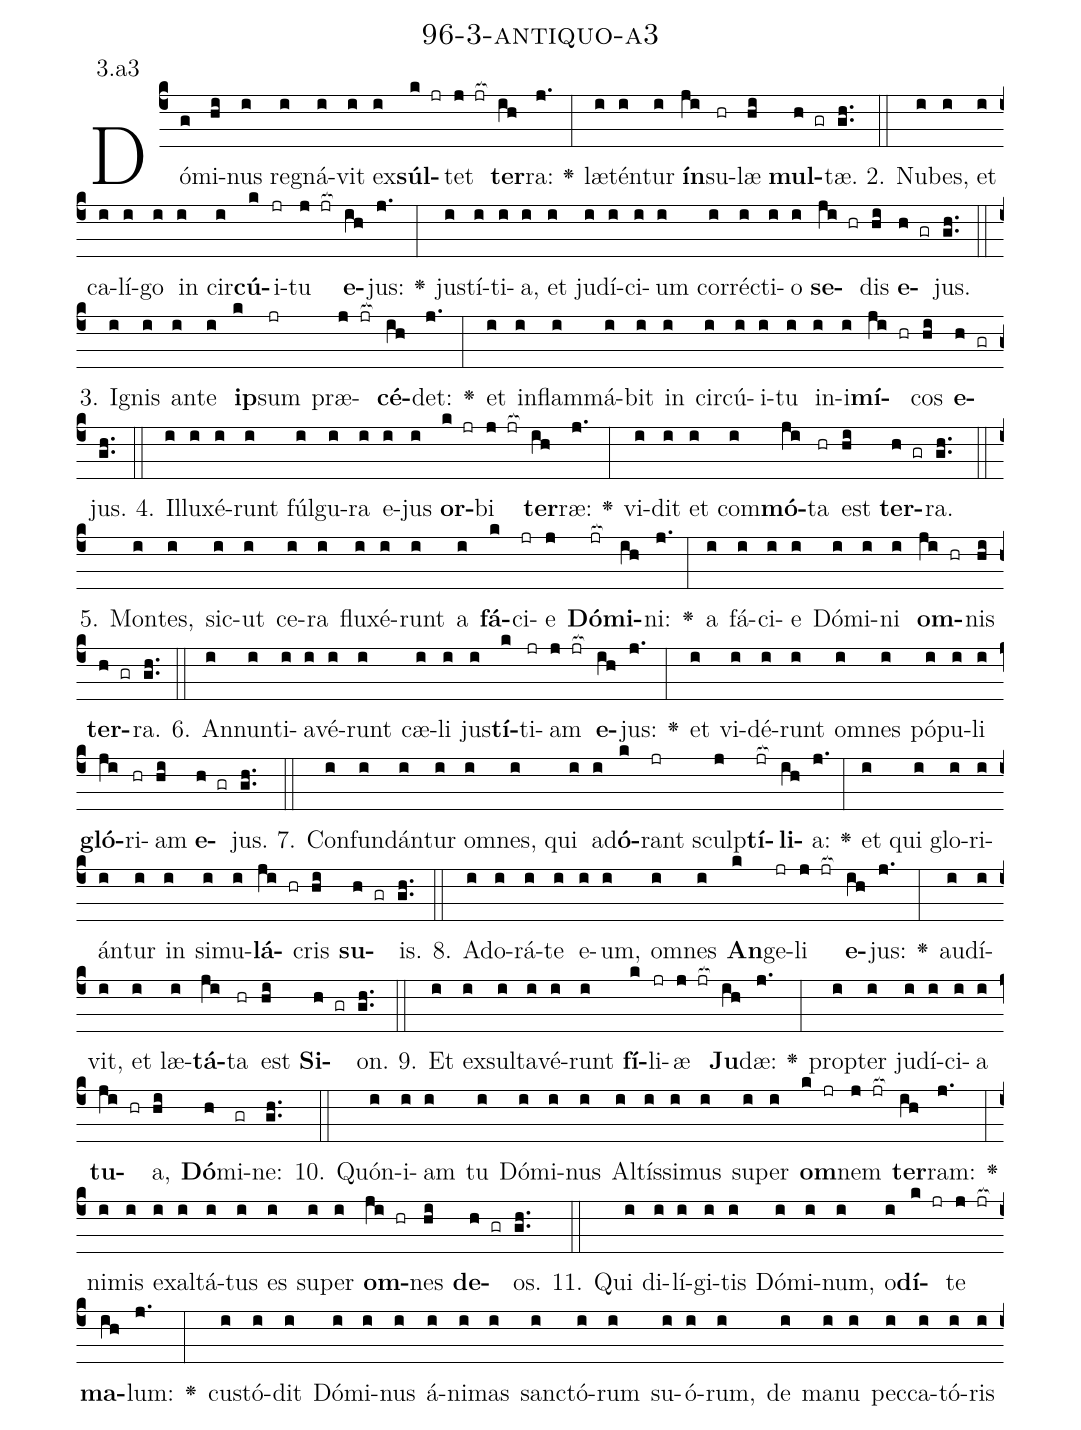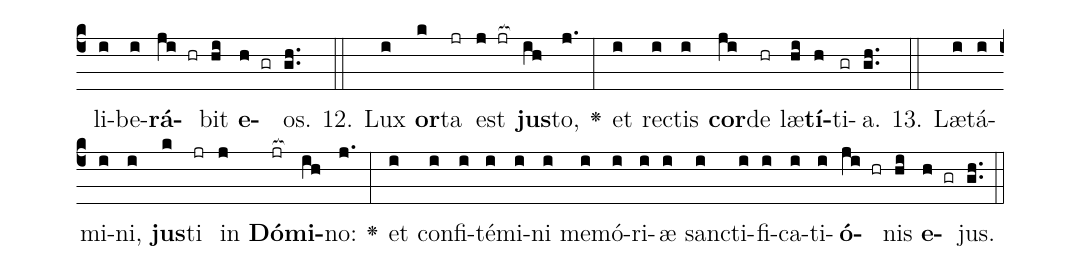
name: 96-3-antiquo-a3;
annotation: 3.a3;
%%
(c4)Dó(g)mi(hi)nus(i) re(i)gná(i)vit(i) ex(i)<b>súl</b>(k jr)tet(j jr[ocb:1{]) <b>ter</b>(ih[ocb:0}])ra:(j.) <v>\greheightstar</v>(:) læ(i)tén(i)tur(i) <b>ín</b>(ji)su(hr)læ(hi) <b>mul</b>(h gr)tæ.(gh..) (::)
2. Nu(i)bes,(i) et(i) ca(i)lí(i)go(i) in(i) cir(i)<b>cú</b>(k)i(jr)tu(j jr[ocb:1{]) <b>e</b>(ih[ocb:0}])jus:(j.) <v>\greheightstar</v>(:) jus(i)tí(i)ti(i)a,(i) et(i) ju(i)dí(i)ci(i)um(i) cor(i)réc(i)ti(i)o(i) <b>se</b>(ji hr)dis(hi) <b>e</b>(h gr)jus.(gh..) (::)
3. I(i)gnis(i) an(i)te(i) <b>ip</b>(k)sum(jr) præ(j jr[ocb:1{])<b>cé</b>(ih[ocb:0}])det:(j.) <v>\greheightstar</v>(:) et(i) in(i)flam(i)má(i)bit(i) in(i) cir(i)cú(i)i(i)tu(i) in(i)i(i)<b>mí</b>(ji hr)cos(hi) <b>e</b>(h gr)jus.(gh..) (::)
4. Il(i)lu(i)xé(i)runt(i) fúl(i)gu(i)ra(i) e(i)jus(i) <b>or</b>(k jr)bi(j jr[ocb:1{]) <b>ter</b>(ih[ocb:0}])ræ:(j.) <v>\greheightstar</v>(:) vi(i)dit(i) et(i) com(i)<b>mó</b>(ji)ta(hr) est(hi) <b>ter</b>(h gr)ra.(gh..) (::)
5. Mon(i)tes,(i) sic(i)ut(i) ce(i)ra(i) flu(i)xé(i)runt(i) a(i) <b>fá</b>(k)ci(jr)e(j) <b>Dó</b>(jr[ocb:1{])<b>mi</b>(ih[ocb:0}])ni:(j.) <v>\greheightstar</v>(:) a(i) fá(i)ci(i)e(i) Dó(i)mi(i)ni(i) <b>om</b>(ji hr)nis(hi) <b>ter</b>(h gr)ra.(gh..) (::)
6. An(i)nun(i)ti(i)a(i)vé(i)runt(i) cæ(i)li(i) jus(i)<b>tí</b>(k)ti(jr)am(j jr[ocb:1{]) <b>e</b>(ih[ocb:0}])jus:(j.) <v>\greheightstar</v>(:) et(i) vi(i)dé(i)runt(i) om(i)nes(i) pó(i)pu(i)li(i) <b>gló</b>(ji)ri(hr)am(hi) <b>e</b>(h gr)jus.(gh..) (::)
7. Con(i)fun(i)dán(i)tur(i) om(i)nes,(i) qui(i) ad(i)<b>ó</b>(k)rant(jr) sculp(j)<b>tí</b>(jr[ocb:1{])<b>li</b>(ih[ocb:0}])a:(j.) <v>\greheightstar</v>(:) et(i) qui(i) glo(i)ri(i)án(i)tur(i) in(i) si(i)mu(i)<b>lá</b>(ji hr)cris(hi) <b>su</b>(h gr)is.(gh..) (::)
8. Ad(i)o(i)rá(i)te(i) e(i)um,(i) om(i)nes(i) <b>An</b>(k)ge(jr)li(j jr[ocb:1{]) <b>e</b>(ih[ocb:0}])jus:(j.) <v>\greheightstar</v>(:) au(i)dí(i)vit,(i) et(i) læ(i)<b>tá</b>(ji)ta(hr) est(hi) <b>Si</b>(h gr)on.(gh..) (::)
9. Et(i) ex(i)sul(i)ta(i)vé(i)runt(i) <b>fí</b>(k)li(jr)æ(j jr[ocb:1{]) <b>Ju</b>(ih[ocb:0}])dæ:(j.) <v>\greheightstar</v>(:) prop(i)ter(i) ju(i)dí(i)ci(i)a(i) <b>tu</b>(ji hr)a,(hi) <b>Dó</b>(h)mi(gr)ne:(gh..) (::)
10. Quón(i)i(i)am(i) tu(i) Dó(i)mi(i)nus(i) Al(i)tís(i)si(i)mus(i) su(i)per(i) <b>om</b>(k jr)nem(j jr[ocb:1{]) <b>ter</b>(ih[ocb:0}])ram:(j.) <v>\greheightstar</v>(:) ni(i)mis(i) ex(i)al(i)tá(i)tus(i) es(i) su(i)per(i) <b>om</b>(ji hr)nes(hi) <b>de</b>(h gr)os.(gh..) (::)
11. Qui(i) di(i)lí(i)gi(i)tis(i) Dó(i)mi(i)num,(i) o(i)<b>dí</b>(k jr)te(j jr[ocb:1{]) <b>ma</b>(ih[ocb:0}])lum:(j.) <v>\greheightstar</v>(:) cus(i)tó(i)dit(i) Dó(i)mi(i)nus(i) á(i)ni(i)mas(i) sanc(i)tó(i)rum(i) su(i)ó(i)rum,(i) de(i) ma(i)nu(i) pec(i)ca(i)tó(i)ris(i) li(i)be(i)<b>rá</b>(ji hr)bit(hi) <b>e</b>(h gr)os.(gh..) (::)
12. Lux(i) <b>or</b>(k)ta(jr) est(j jr[ocb:1{]) <b>jus</b>(ih[ocb:0}])to,(j.) <v>\greheightstar</v>(:) et(i) rec(i)tis(i) <b>cor</b>(ji)de(hr) læ(hi)<b>tí</b>(h)ti(gr)a.(gh..) (::)
13. Læ(i)tá(i)mi(i)ni,(i) <b>jus</b>(k)ti(jr) in(j) <b>Dó</b>(jr[ocb:1{])<b>mi</b>(ih[ocb:0}])no:(j.) <v>\greheightstar</v>(:) et(i) con(i)fi(i)té(i)mi(i)ni(i) me(i)mó(i)ri(i)æ(i) sanc(i)ti(i)fi(i)ca(i)ti(i)<b>ó</b>(ji hr)nis(hi) <b>e</b>(h gr)jus.(gh..) (::)
